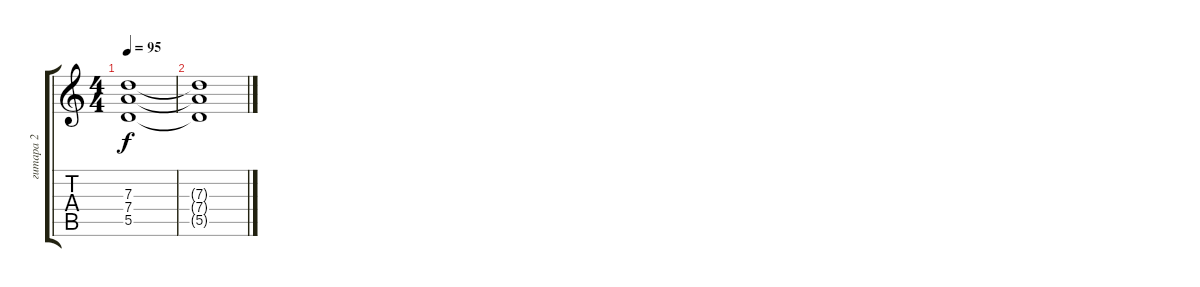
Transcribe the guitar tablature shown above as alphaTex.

\track ("гитара 2" "гитара 2") {instrument distortionguitar}
\staff {score tabs}
\tuning (E4 B3 G3 D3 A2 E2) {hide}
\ts (4 4)
\tempo 95
\clef g2
\ks c
(7.3 7.4 5.5).1{dy f} |
(7.3{t} 7.4{t} 5.5{t}).1
